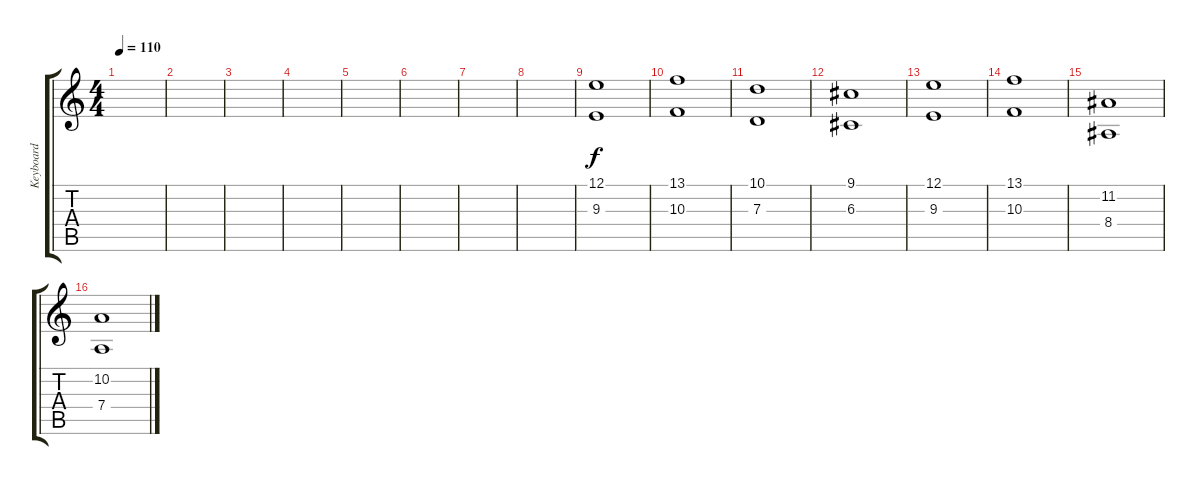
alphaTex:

\track ("Keyboard" "Keyboard") {instrument rockorgan}
\staff {score tabs}
\tuning (E4 B3 G3 D3 A2 E2) {hide}
\ts (4 4)
\tempo 110
\clef g2
\ks c
|
|
|
|
|
|
|
|
(12.1 9.3).1{volume 13 instrument pad8sweep} |
(13.1 10.3).1 |
(10.1 7.3).1 |
(9.1 6.3).1 |
(12.1 9.3).1 |
(13.1 10.3).1 |
(11.2 8.4).1 |
(10.2 7.4).1
